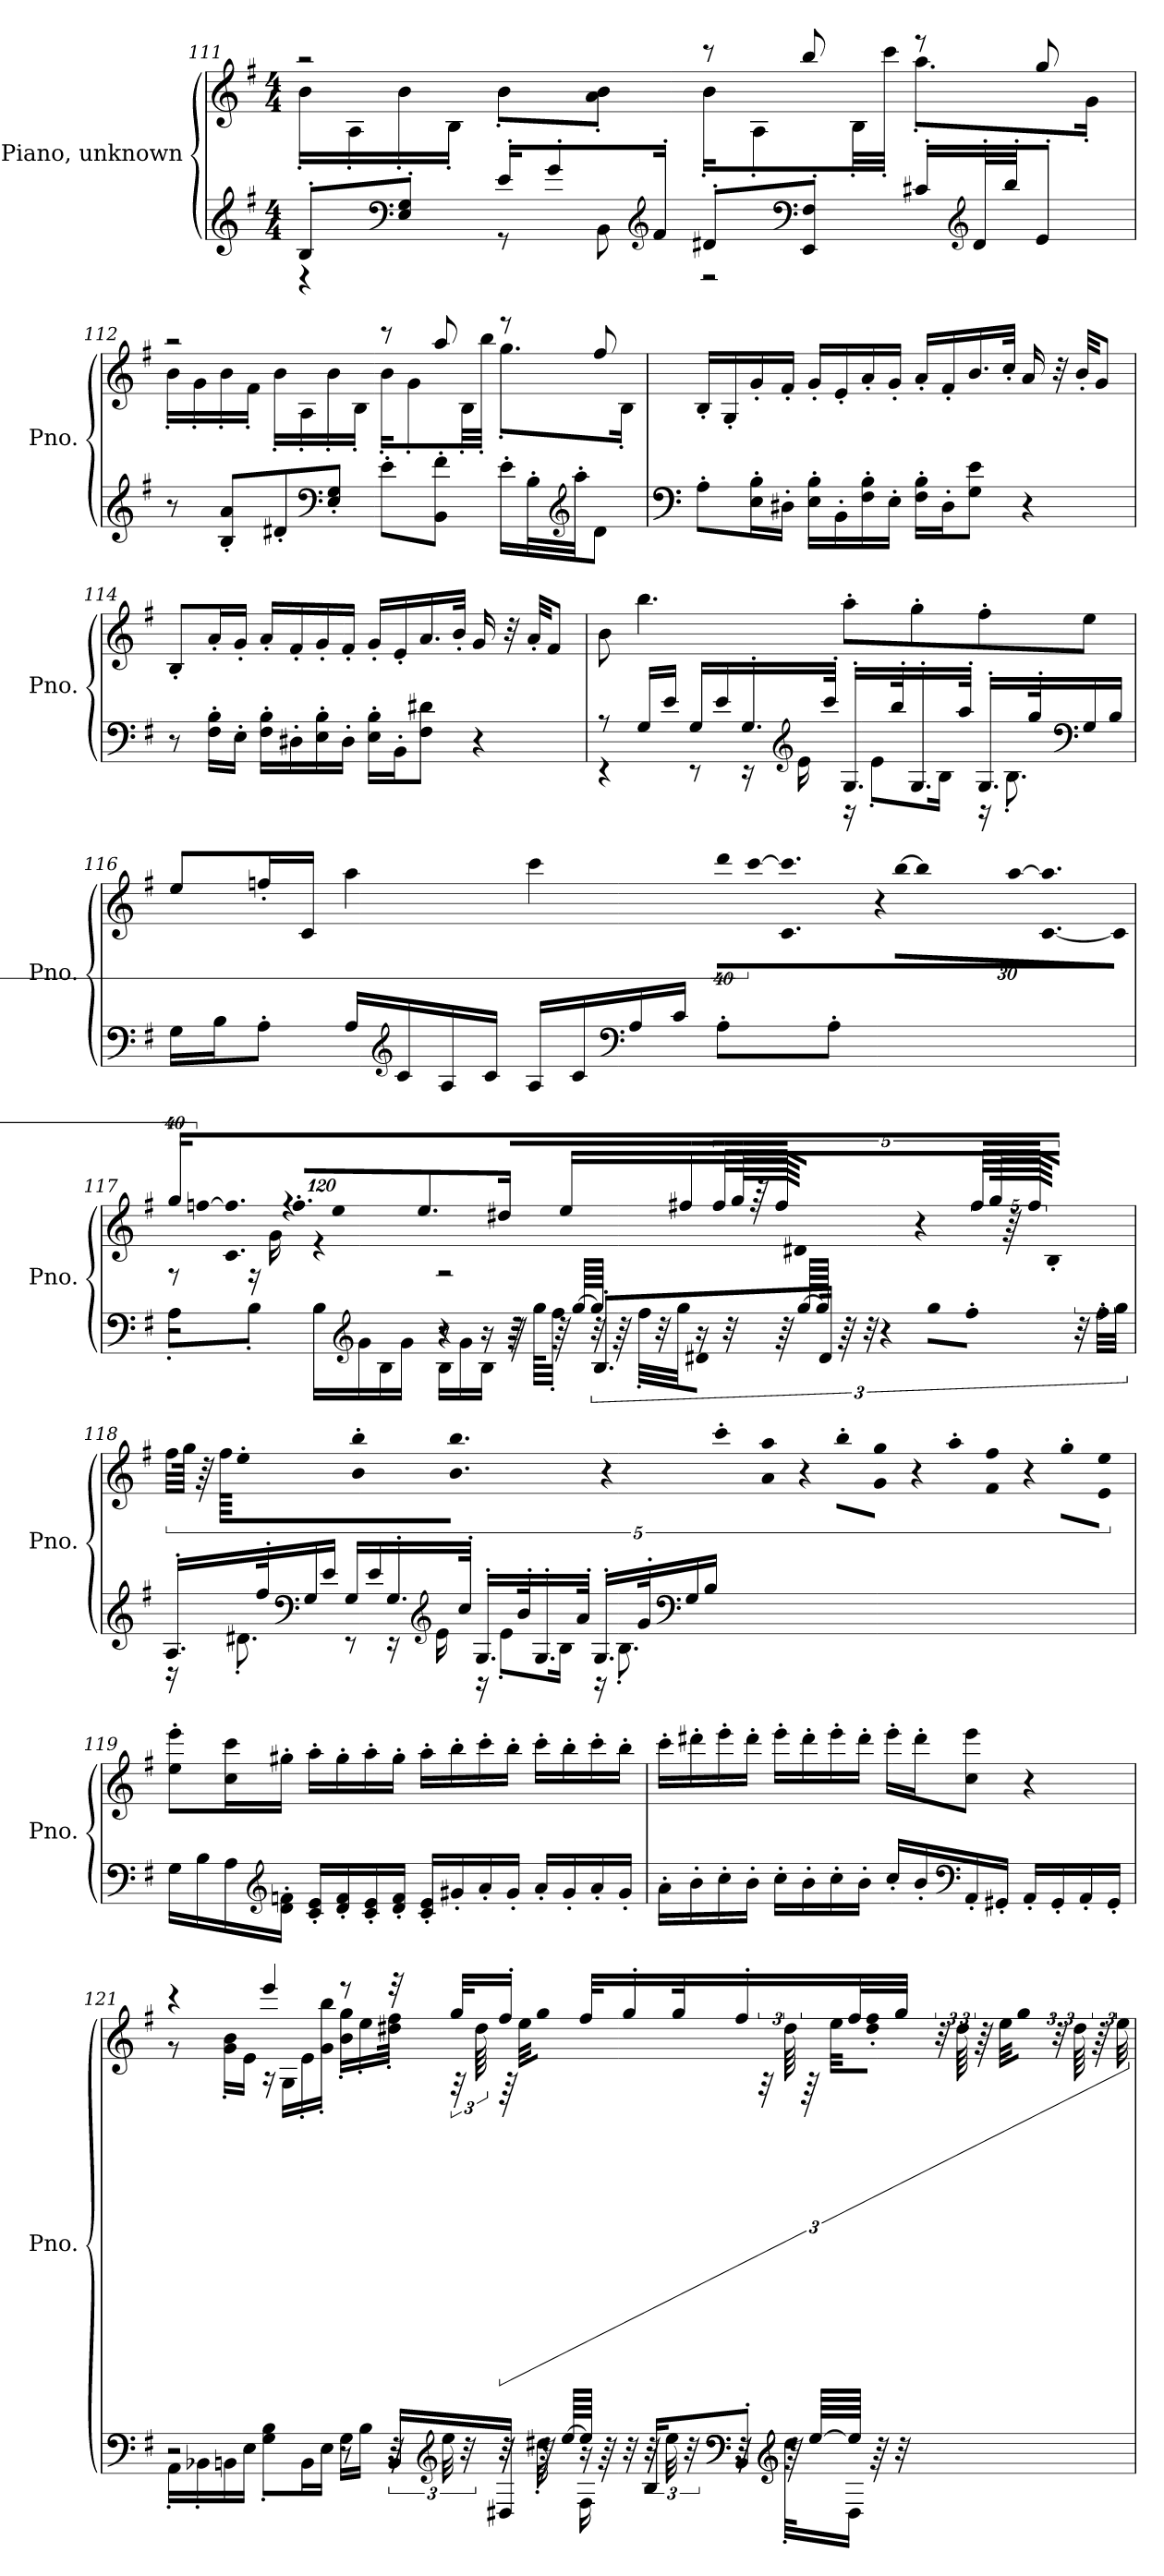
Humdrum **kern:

**kern	**kern
*part1	*part1
*staff2	*staff1
*I"Piano, unknown	*
*I'Pno.	*
!!LO:LB:g=z
*clefG2	*clefG2
*k[f#]	*k[f#]
*M4/4	*M4/4
=111	=111
*^	*^
8B'/L	4r	2r	16b'\LL
.	.	.	16A'\
*clefF4	*	*	*
8E/' 8G/'J	.	.	16b'\
.	.	.	16B'\JJ
16e'/KL	8r	.	8b'\L
8g'/	.	.	.
.	8BB\	.	8a\' 8b\'J
*clefG2	*	*	*
16f#'/Jk	.	.	.
8d#X'/L	2r	8r	16b'\KL
.	.	.	8A'\
*clefF4	*	*	*
8EE/' 8F#/'J	.	8bb/	.
.	.	.	32B'\LL
.	.	.	32ccc'\JJJ
16c#X'/LL	.	8r	8.aa'\L
*clefG2	*	*	*
32d#'/L	.	.	.
32bb'/JJ	.	.	.
8e'/J	.	8gg/	.
.	.	.	16g'\Jk
*v	*v	*	*
!!LO:PB:g=z	!!
=112	=112	=112
8r	2r	16b'\LL
.	.	16g'\
8B/' 8a/'L	.	16b'\
.	.	16f#'\JJ
8d#X'/	.	16b'\LL
.	.	16A'\
*clefF4	*	*
8E/' 8G/'J	.	16b'\
.	.	16B'\JJ
8e'\L	8r	16b'\KL
.	.	8g'\
8BB\' 8f#\'J	8aa/	.
.	.	32B'\LL
.	.	32bb'\JJJ
16e'\LL	8r	8.gg'\L
32B'\L	.	.
*clefG2	*	*
32aa'\JJ	.	.
8d#\J	8ff#/	.
.	.	16B'\Jk
*	*v	*v
=113	=113
*clefF4	*
8A'\L	16B'/LL
.	16G'/
16E\' 16B\'L	16g'/
16D#X'\JJ	16f#'/JJ
16E\' 16B\'LL	16g'/LL
16BB'\	16e'/
16F#\' 16B\'	16a'/
16E'\JJ	16g'/JJ
16F#\' 16B\'LL	16a'/LL
16D#'\J	16f#'/
8G\ 8e\J	16.b/
.	32cc'/JJk
4r	16a/
.	32r
.	32b'/KKL
.	8g/J
!!LO:LB:g=z
=114	=114
8r	8B'/L
16F#\' 16B\'LL	16a'/L
16E'\JJ	16g'/JJ
16F#\' 16B\'LL	16a'/LL
16D#X'\	16f#'/
16E\' 16B\'	16g'/
16D#'\JJ	16f#'/JJ
16E\' 16B\'LL	16g'/LL
16BB'\J	16e'/
8F#\ 8d#X\J	16.a/
.	32b'/JJk
4r	16g/
.	32r
.	32a'/KKL
.	8f#/J
=115	=115
*^	*
8r	4r	8b\
16G/LL	.	4.bb\
16e/JJ	.	.
16G/LL	8r	.
16e/	.	.
16.G'/	16r	.
*clefG2	*	*
.	16e\	.
32ccc'/JJk	.	.
16.G'/LL	16r	8aa'\L
.	8e'\L	.
32bb'/K	.	.
16.G'/	.	8gg'\
.	16B\Jk	.
32aa'/JJk	.	.
16.G'/LL	16r	8ff#'\
.	8.B'\	.
32gg'/K	.	.
*clefF4	*	*
16G/	.	8ee\J
16B/JJ	.	.
*v	*v	*
!!LO:LB:g=z
=116	=116
16G\LL	8ee/L
16B\J	.
8A'\J	16ffn'/L
.	16c/JJ
16A/LL	4aa\
*clefG2	*
16c/	.
16A/	.
16c/JJ	.
16A/LL	4ccc\
16c/	.
*clefF4	*
16A/	.
16c/JJ	.
!	!LO:N:vis=32
8A'\L	640%23ddd\LLL
!	!LO:N:vis=64
.	[960%17ccc\K
!	!LO:N:vis=32.
.	1920%103c\ 1920%103ccc\]JJJ
!	!LO:N:vis=64
.	960%17r
!	!LO:N:vis=64
8A'\J	[960%17bb\LLLL
!	!LO:N:vis=64
.	960%17bb\]
.	1920ryy
!	!LO:N:vis=64
.	[960%17aa\J
!	!LO:N:vis=32.
.	[1920%103c\ 1920%103aa\]
!	!LO:N:vis=64
.	960%17c\JJJk]
!!LO:LB:g=z
=117	=117
*^	*
*	*^	*
!	!	!	!LO:N:vis=32
*	*	*	*^
2r	8A'\L	2r	640%23gg/LLL	8r
!	!	!	!LO:N:vis=64	!
.	.	.	[960%17ffn/K	.
!	!	!	!LO:N:vis=32.	!
.	.	.	1920%103c/ 1920%103ff/]JJJ	.
!	!	!	!LO:N:vis=64	!
.	.	.	960%17r	.
!	!	!	!LO:N:vis=32.	!
.	8B'\J	.	1920%103ff'/KLL	16r
!	!	!	!LO:N:vis=16	!
.	.	.	1920%137ee/J	.
.	.	.	.	16g\
.	16B\LL	.	8.ee/	4r
*clefG2	*	*	*	*
.	16g\	.	.	.
.	16B\	.	.	.
.	16g\JJ	.	16dd#X/Jk	.
8r	16B\LL	4r	16ee/LL	2r
.	16g\	.	16ff#X/	.
16r	16B\JJ	.	40ff#/L	.
.	.	.	80gg/JJJk	.
.	.	.	80r	.
.	.	.	80ff#/KKLL	.
32r	64r	.	16d#X/JJ	.
.	64gg\KLLL	.	.	.
64r	32ff#'\JJJ	.	.	.
[64gg/LLLL	.	.	.	.
64gg/JJJJ]	48r	8.B'/L	16r	.
64r	.	.	.	.
.	48ff#'\LLL	.	.	.
32r	.	.	.	.
.	48gg\J	.	.	.
16r	16d#X\JJ	.	40ff#/LLL	.
.	.	.	80gg/JJJk	.
.	.	.	80r	.
.	.	.	80ff#/KKKL	.
32r	64r	.	8B'/J	.
.	64gg\KLLL	.	.	.
64r	32ff#'\JJJ	.	.	.
[64gg/LLLL	.	.	.	.
64gg/JJJJ]	48r	16d#/Jk	.	.
64r	.	.	.	.
.	48ff#'\LLL	.	.	.
32r	.	.	.	.
.	48gg\JJJ	.	.	.
*	*v	*v	*	*
*	*	*v	*v
!!LO:LB:g=z
=118	=118	=118
16.A'/LL	16r	40ff#\LLL
.	.	80gg\JJJk
.	.	80r
.	.	80ff#\KKLL
.	8.d#X'\	16ee'\J
32ff#'/K	.	.
*clefF4	*	*
16G/	.	8b\' 8bb\'
16e/JJ	.	.
16G/LL	8r	8.b\ 8.bb\J
16e/	.	.
16.G'/	16r	.
*clefG2	*	*
.	16e\	32r
32cc'/JJk	.	32ccc'\
16.G'/LL	16r	16a\ 16aa\
.	8e'\L	32r
32b'/K	.	32bb'\KLL
16.G'/	.	16g\ 16gg\JJ
.	16B\Jk	32r
32a'/JJk	.	32aa'\
16.G'/LL	16r	16f#\ 16ff#\
.	8.B'\	32r
32g'/K	.	32gg'\KKL
*clefF4	*	*
16G/	.	8e\ 8ee\J
16B/JJ	.	.
*v	*v	*
!!LO:LB:g=z
=119	=119
16G\LL	8ee\' 8eee\'L
16B\	.
16A\	16cc\ 16ccc\L
*clefG2	*
16d\' 16fn\'JJ	16gg#X'\JJ
16c/' 16e/'LL	16aa'\LL
16d/' 16f/'	16gg#'\
16c/' 16e/'	16aa'\
16d/' 16f/'JJ	16gg#'\JJ
16c/' 16e/'LL	16aa'\LL
16g#X'/	16bb'\
16a'/	16ccc'\
16g#'/JJ	16bb'\JJ
16a'/LL	16ccc'\LL
16g#'/	16bb'\
16a'/	16ccc'\
16g#'/JJ	16bb'\JJ
=120	=120
16a'\LL	16ccc'\LL
16b'\	16ddd#X'\
16cc'\	16eee'\
16b'\JJ	16ddd#'\JJ
16cc'\LL	16eee'\LL
16b'\	16ddd#'\
16cc'\	16eee'\
16b'\JJ	16ddd#'\JJ
16cc'/LL	16eee'\LL
16b'/	16ddd#'\J
*clefF4	*
16AA'/	8cc\ 8eee\J
16GG#X'/JJ	.
16AA'/LL	4r
16GG#'/	.
16AA'/	.
16GG#'/JJ	.
!!LO:PB:g=z
=121	=121
*^	*^
*	*^	*	*
2r	16AA'\LL	2r	4r	8r
.	16BB-X'\	.	.	.
.	16BBn\	.	.	16g\' 16b\'LL
.	16E\JJ	.	.	16e\JJ
.	8G\' 8B\'L	.	4eee/	16r
.	.	.	.	16G\LL
.	16BB\L	.	.	16e'\
.	16E\JJ	.	.	16g\' 16bb\'JJ
8r	16G\LL	8r	8r	16b\' 16gg\'LL
.	16B\JJ	.	.	16ee'\
16r	48r	16BB/LL	32r	32dd#X\' 32ff#\'JJk
*clefG2	*	*	*	*
.	48ee\	.	.	.
.	.	.	32gg/KLL	48r
.	48r	.	.	.
.	.	.	.	96dd#\
32r	32r	16D#X/JJ	16ff#'/JJ	96r
.	.	.	.	48ee\LLL
64r	32dd#X'\	.	.	32gg\JJJ
[64ee/LLLL	.	.	.	.
64ee/JJJJ]	16F#\	16r	32ff#/KLL	48r
64r	.	.	.	.
.	.	.	.	96dd#\
32r	.	.	16gg'/	96r
.	.	.	.	48ee\LLL
16r	48r	16B/KL	.	32dd#\' 32ff#\'JJJ
.	48ee\	.	.	.
.	.	.	32gg/K	48r
.	48r	.	.	.
.	.	.	.	96dd#\
*clefF4	*	*	*	*
32r	32r	8BB'/J	16ff#'/	96r
.	.	.	.	48ee\LLL
*clefG2	*	*	*	*
64r	32dd#'\KLL	.	.	32gg\JJJ
[64ee/LLLL	.	.	.	.
64ee/JJJJ]	16D#\JJ	.	32ff#/L	48r
64r	.	.	.	.
.	.	.	.	96dd#\
32r	.	.	32gg/JJJ	96r
.	.	.	.	48ee\
*v	*v	*v	*	*
*	*v	*v
=	=
*-	*-
